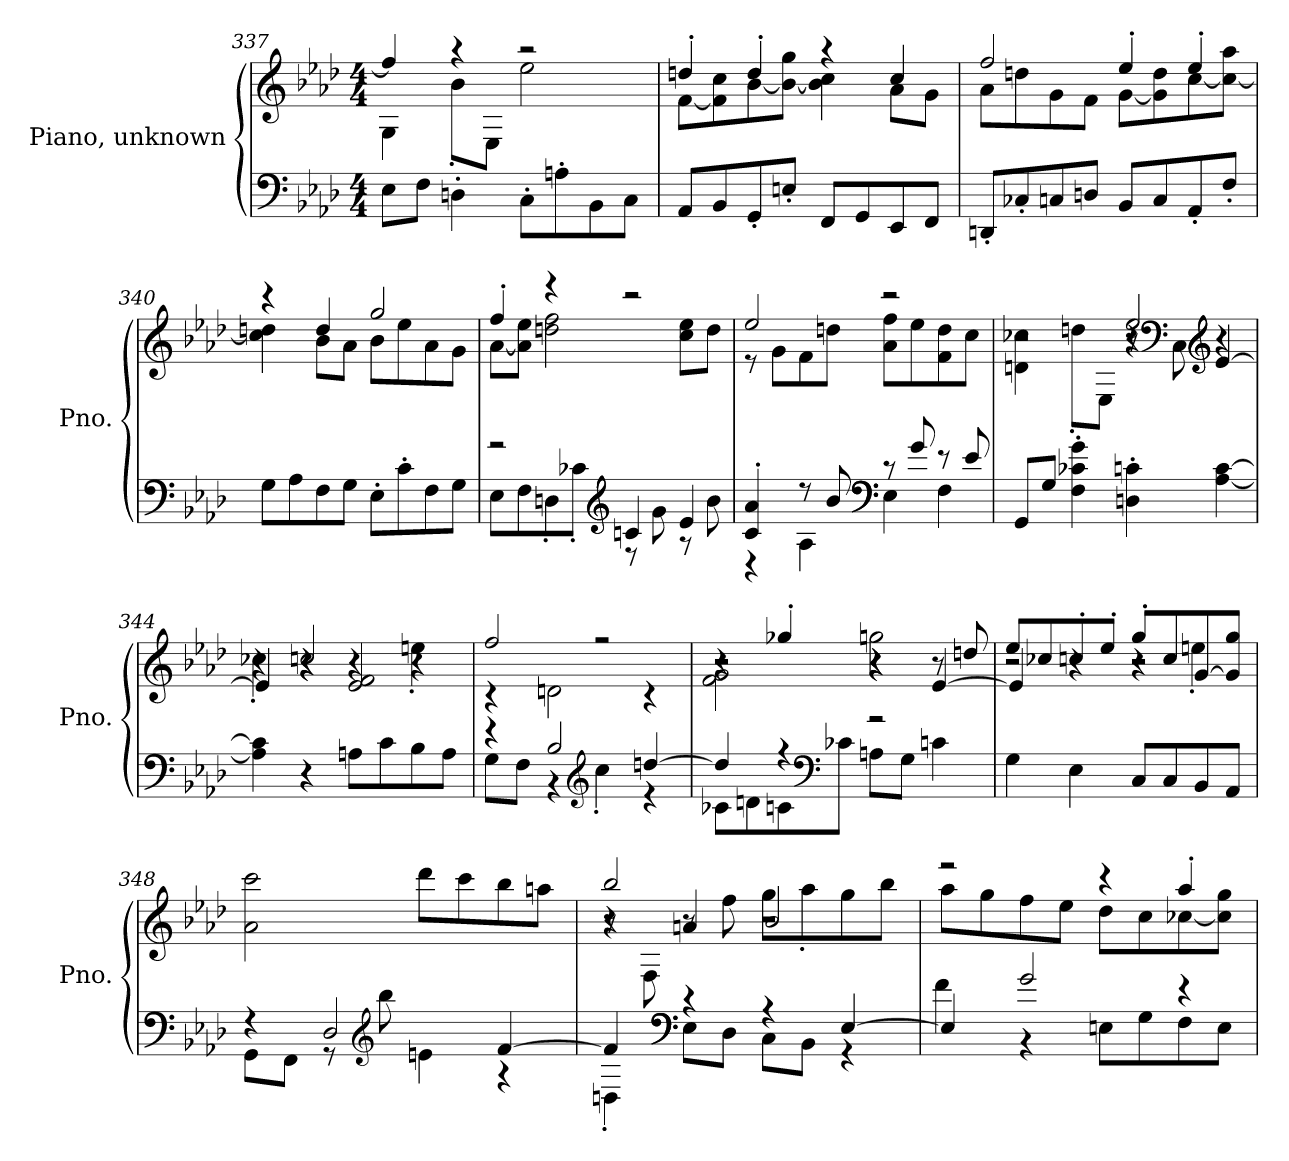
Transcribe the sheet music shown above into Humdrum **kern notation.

**kern	**kern
*part1	*part1
*staff2	*staff1
*I"Piano, unknown	*
*I'Pno.	*
*clefF4	*clefG2
*k[b-e-a-d-]	*k[b-e-a-d-]
*M4/4	*M4/4
=337	=337
*	*^
8E-\L	4ff/]	4G\
8F\J	.	.
4Dn'\	4r	8b-'\L
.	.	8E-\J
8C'\L	2r	2ee-\
8An'\	.	.
8BB-\	.	.
8C\J	.	.
=338	=338	=338
8AA-/L	4ddn'/	[8f\L
8BB-/	.	8f\] 8cc\
8GG'/	4dd'/	[8b-\
8En'/J	.	8b-\_ 8gg\J
8FF/L	4r	4b-\] 4cc\
8GG/	.	.
8EE-/	4cc/	8a-\L
8FF/J	.	8g\J
!!LO:LB:g=z	!!
=339	=339	=339
8DDn'/L	2ff/	8a-\L
8C-X'/	.	8ddn\
8Cn/	.	8g\
8Dn/J	.	8f\J
8BB-/L	4ee-'/	[8g\L
8C/	.	8g\] 8dd\
8AA-'/	4ee-'/	[8cc\
8F'/J	.	8cc\_ 8aa-\J
=340	=340	=340
8G\L	4r	4cc\] 4ddn\
8A-\	.	.
8F\	4dd/	8b-\L
8G\J	.	8a-\J
8E-'\L	2gg/	8b-\L
8c'\	.	8ee-\
8F\	.	8a-\
8G\J	.	8g\J
=341	=341	=341
*^	*	*
2r	8E-\L	4ff'/	[8a-\L
.	8F\	.	8a-\] 8ee-\J
.	8Dn'\	4r	2ddn\ 2ff\
.	8c-X'\J	.	.
*clefG2	*	*	*
4cn/	8r	2r	.
.	8g\	.	.
4e-/	8r	.	8cc\ 8ee-\L
.	8b-\	.	8dd\J
!!LO:LB:g=z	!!
=342	=342	=342	=342
4c/' 4a-/'	4r	2ee-/	8r
.	.	.	8g\L
8r	4A-\	.	8f\
8b-/	.	.	8ddn\J
*clefF4	*	*	*
8r	4E-\	2r	8a-\ 8ff\L
8g/	.	.	8ee-\
8r	4F\	.	8f\ 8dd\
8e-/	.	.	8cc\J
*v	*v	*	*
=343	=343	=343
*	*	*^
8GG/L	2r	4dn\ 4cc-X\	2r
8G/J	.	.	.
4F\' 4c-X\' 4g\'	.	8ddn'\L	.
.	.	8E-\J	.
4Dn\' 4cn\'	2ee-/	8r	4r
*	*clefF4	*	*
.	.	8C\	.
*	*clefG2	*	*
[4A-\ [4c\	.	4r	[4e-/
=344	=344	=344	=344
4A-\] 4c\]	4r	4cc-X'\	4e-/]
4r	2ccn/	4r	4r
8An\L	.	4r	2e-/ 2f/
8c\	.	.	.
8B-\	4r	4een'\	.
8A\J	.	.	.
*	*	*v	*v
=345	=345	=345
*^	*	*
4r	8G\L	2ff/	4r
.	8F\J	.	.
2B-/	4r	.	2dn\
*clefG2	*	*	*
.	4cc'\	2r	.
[4ddn/	4r	.	4r
!!LO:PB:g=z
=346	=346	=346	=346
*	*	*	*^
4dd/]	8c-X\L	4r	2f\ 2g\	2r
.	8dn\	.	.	.
4r	8cn\	4gg-X'/	.	.
*clefF4	*	*	*	*
.	8c-X\J	.	.	.
2r	8An\L	4r	2ggn\	4r
.	8G\J	.	.	.
.	4cn\	8r	.	[4e-/
.	.	8ddn/	.	.
*v	*v	*	*	*
=347	=347	=347	=347
4G\	8ee-/L	2r	4e-/]
.	8cc-X/	.	.
4E-\	8ccn'/	.	4r
.	8ee-'/J	.	.
8C/L	8gg'/L	4r	2r
8C/	8cc/	.	.
8BB-/	[8g/	4een'\	.
8AA-/J	8g/] 8gg/J	.	.
*	*v	*v	*v
=348	=348
*^	*
4r	8GG\L	2a-\ 2ccc\
.	8FF\J	.
2D-/	8r	.
*clefG2	*	*
.	8bb-\	.
.	4en\	8ddd-\L
.	.	8ccc\
[4f/	4r	8bb-\
.	.	8aan\J
!!LO:LB:g=z
=349	=349	=349
*	*	*^
*	*	*	*^
4f/]	4Dn'\	2bb-/	8r	4r
.	.	.	8F\	.
*clefF4	*	*	*	*
4r	8E-\L	.	8r	4an/
.	8D\J	.	8ff\	.
4r	8C\L	2r	8gg\L	2b-/
.	8BB-\J	.	8aa-'\	.
[4E-/	4r	.	8gg\	.
.	.	.	8bb-\J	.
*	*	*	*v	*v
=350	=350	=350	=350
4E-/]	4f\	2r	8aa-\L
.	.	.	8gg\
2g/	4r	.	8ff\
.	.	.	8ee-\J
.	8En\L	4r	8dd-\L
.	8G\	.	8cc\
4r	8F\	4aa-'/	[8cc-X\
.	8E\J	.	8cc-\] 8gg\J
*v	*v	*	*
*	*v	*v
=	=
*-	*-
